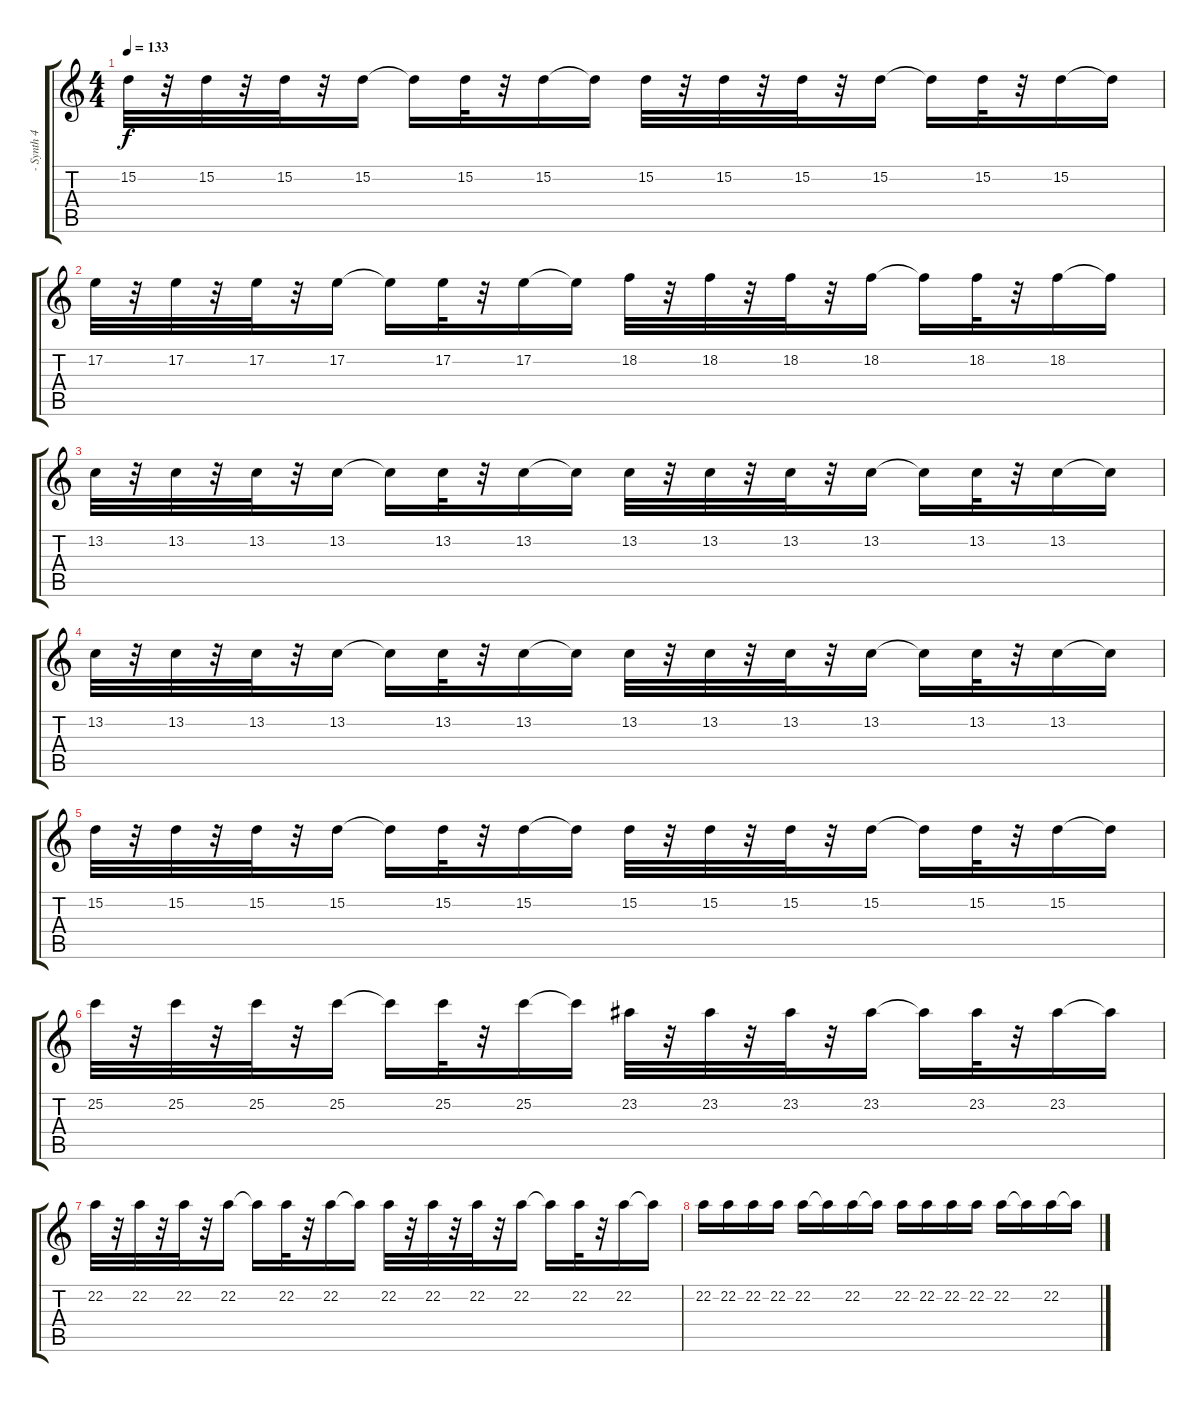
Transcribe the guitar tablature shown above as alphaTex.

\track (" - Synth 4" " - Synth 4") {instrument pad3polysynth}
\staff {score tabs}
\tuning (E4 B3 G3 D3 A2 D2) {hide}
\ts (4 4)
\tempo 133
\clef g2
\ks c
15.2.32{dy f} r.32 15.2.32 r.32 15.2.32 r.32 15.2.16 15.2{t}.16 15.2.32 r.32 15.2.16 15.2{t}.16 15.2.32 r.32 15.2.32 r.32 15.2.32 r.32 15.2.16 15.2{t}.16 15.2.32 r.32 15.2.16 15.2{t}.16 |
17.2.32 r.32 17.2.32 r.32 17.2.32 r.32 17.2.16 17.2{t}.16 17.2.32 r.32 17.2.16 17.2{t}.16 18.2.32 r.32 18.2.32 r.32 18.2.32 r.32 18.2.16 18.2{t}.16 18.2.32 r.32 18.2.16 18.2{t}.16 |
13.2.32 r.32 13.2.32 r.32 13.2.32 r.32 13.2.16 13.2{t}.16 13.2.32 r.32 13.2.16 13.2{t}.16 13.2.32 r.32 13.2.32 r.32 13.2.32 r.32 13.2.16 13.2{t}.16 13.2.32 r.32 13.2.16 13.2{t}.16 |
13.2.32 r.32 13.2.32 r.32 13.2.32 r.32 13.2.16 13.2{t}.16 13.2.32 r.32 13.2.16 13.2{t}.16 13.2.32 r.32 13.2.32 r.32 13.2.32 r.32 13.2.16 13.2{t}.16 13.2.32 r.32 13.2.16 13.2{t}.16 |
15.2.32 r.32 15.2.32 r.32 15.2.32 r.32 15.2.16 15.2{t}.16 15.2.32 r.32 15.2.16 15.2{t}.16 15.2.32 r.32 15.2.32 r.32 15.2.32 r.32 15.2.16 15.2{t}.16 15.2.32 r.32 15.2.16 15.2{t}.16 |
25.2.32 r.32 25.2.32 r.32 25.2.32 r.32 25.2.16 25.2{t}.16 25.2.32 r.32 25.2.16 25.2{t}.16 23.2.32 r.32 23.2.32 r.32 23.2.32 r.32 23.2.16 23.2{t}.16 23.2.32 r.32 23.2.16 23.2{t}.16 |
22.2.32 r.32 22.2.32 r.32 22.2.32 r.32 22.2.16 22.2{t}.16 22.2.32 r.32 22.2.16 22.2{t}.16 22.2.32 r.32 22.2.32 r.32 22.2.32 r.32 22.2.16 22.2{t}.16 22.2.32 r.32 22.2.16 22.2{t}.16 |
22.2.16 22.2.16 22.2.16 22.2.16 22.2.16 22.2{t}.16 22.2.16 22.2{t}.16 22.2.16 22.2.16 22.2.16 22.2.16 22.2.16 22.2{t}.16 22.2.16 22.2{t}.16
